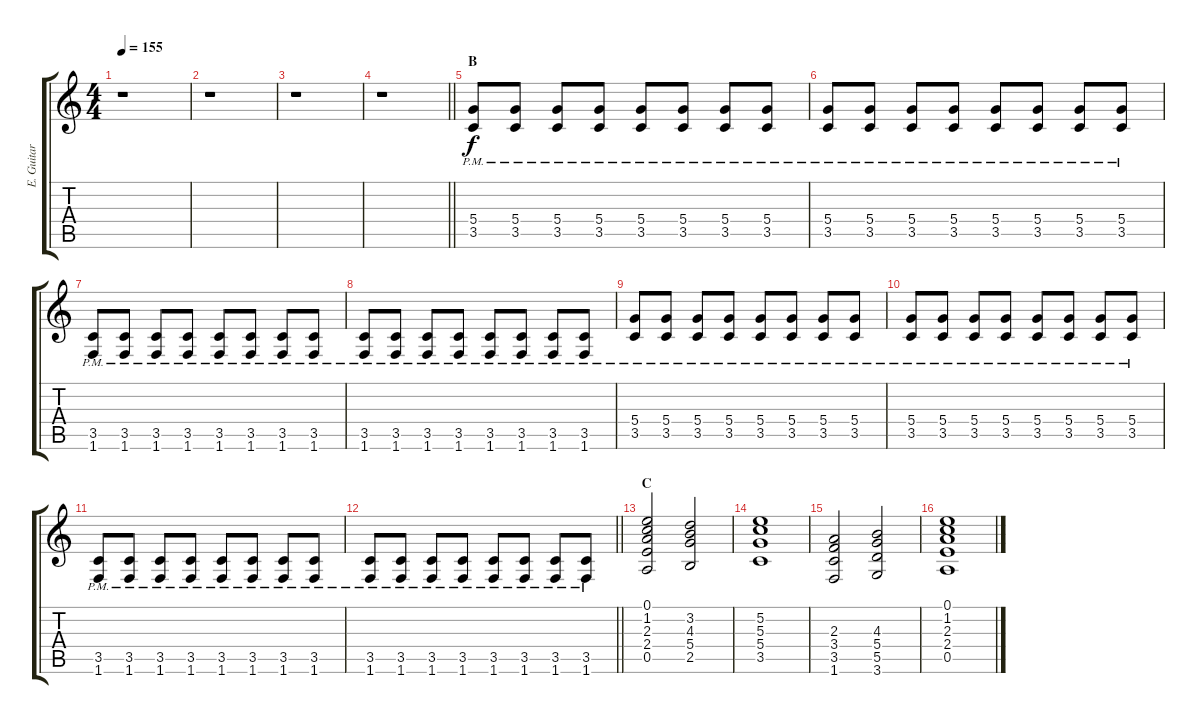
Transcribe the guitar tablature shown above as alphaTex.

\track ("E. Guitar II" "E. Guitar ") {instrument overdrivenguitar}
\staff {score tabs}
\tuning (E4 B3 G3 D3 A2 E2) {hide}
\ts (4 4)
\tempo 155
\clef g2
\ks c
r.1{dy f} |
r.1 |
r.1 |
\barLineRight lightlight
r.1 |
\section ("" "B")
(5.4{pm} 3.5{pm}).8 (5.4{pm} 3.5{pm}).8 (5.4{pm} 3.5{pm}).8 (5.4{pm} 3.5{pm}).8 (5.4{pm} 3.5{pm}).8 (5.4{pm} 3.5{pm}).8 (5.4{pm} 3.5{pm}).8 (5.4{pm} 3.5{pm}).8 |
(5.4{pm} 3.5{pm}).8 (5.4{pm} 3.5{pm}).8 (5.4{pm} 3.5{pm}).8 (5.4{pm} 3.5{pm}).8 (5.4{pm} 3.5{pm}).8 (5.4{pm} 3.5{pm}).8 (5.4{pm} 3.5{pm}).8 (5.4{pm} 3.5{pm}).8 |
(3.5{pm} 1.6{pm}).8 (3.5{pm} 1.6{pm}).8 (3.5{pm} 1.6{pm}).8 (3.5{pm} 1.6{pm}).8 (3.5{pm} 1.6{pm}).8 (3.5{pm} 1.6{pm}).8 (3.5{pm} 1.6{pm}).8 (3.5{pm} 1.6{pm}).8 |
(3.5{pm} 1.6{pm}).8 (3.5{pm} 1.6{pm}).8 (3.5{pm} 1.6{pm}).8 (3.5{pm} 1.6{pm}).8 (3.5{pm} 1.6{pm}).8 (3.5{pm} 1.6{pm}).8 (3.5{pm} 1.6{pm}).8 (3.5{pm} 1.6{pm}).8 |
(5.4{pm} 3.5{pm}).8 (5.4{pm} 3.5{pm}).8 (5.4{pm} 3.5{pm}).8 (5.4{pm} 3.5{pm}).8 (5.4{pm} 3.5{pm}).8 (5.4{pm} 3.5{pm}).8 (5.4{pm} 3.5{pm}).8 (5.4{pm} 3.5{pm}).8 |
(5.4{pm} 3.5{pm}).8 (5.4{pm} 3.5{pm}).8 (5.4{pm} 3.5{pm}).8 (5.4{pm} 3.5{pm}).8 (5.4{pm} 3.5{pm}).8 (5.4{pm} 3.5{pm}).8 (5.4{pm} 3.5{pm}).8 (5.4{pm} 3.5{pm}).8 |
(3.5{pm} 1.6{pm}).8 (3.5{pm} 1.6{pm}).8 (3.5{pm} 1.6{pm}).8 (3.5{pm} 1.6{pm}).8 (3.5{pm} 1.6{pm}).8 (3.5{pm} 1.6{pm}).8 (3.5{pm} 1.6{pm}).8 (3.5{pm} 1.6{pm}).8 |
\barLineRight lightlight
(3.5{pm} 1.6{pm}).8 (3.5{pm} 1.6{pm}).8 (3.5{pm} 1.6{pm}).8 (3.5{pm} 1.6{pm}).8 (3.5{pm} 1.6{pm}).8 (3.5{pm} 1.6{pm}).8 (3.5{pm} 1.6{pm}).8 (3.5{pm} 1.6{pm}).8 |
\section ("" "C")
(0.1 1.2 2.3 2.4 0.5).2 (3.2 4.3 5.4 2.5).2 |
(5.2 5.3 5.4 3.5).1 |
(2.3 3.4 3.5 1.6).2 (4.3 5.4 5.5 3.6).2 |
(0.1 1.2 2.3 2.4 0.5).1
